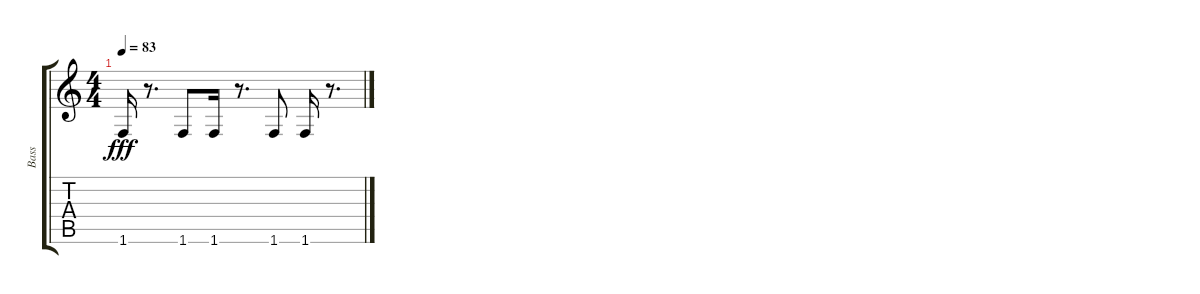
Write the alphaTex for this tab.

\track ("Bass" "Bass") {instrument electricbasspick}
\staff {score tabs}
\tuning (E4 B3 G3 D3 A2 E2) {hide}
\ts (4 4)
\tempo 83
\clef g2
\ks c
1.6.16{dy fff} r.8{d} 1.6.8 1.6.16 r.8{d} 1.6.8 1.6.16 r.8{d}
